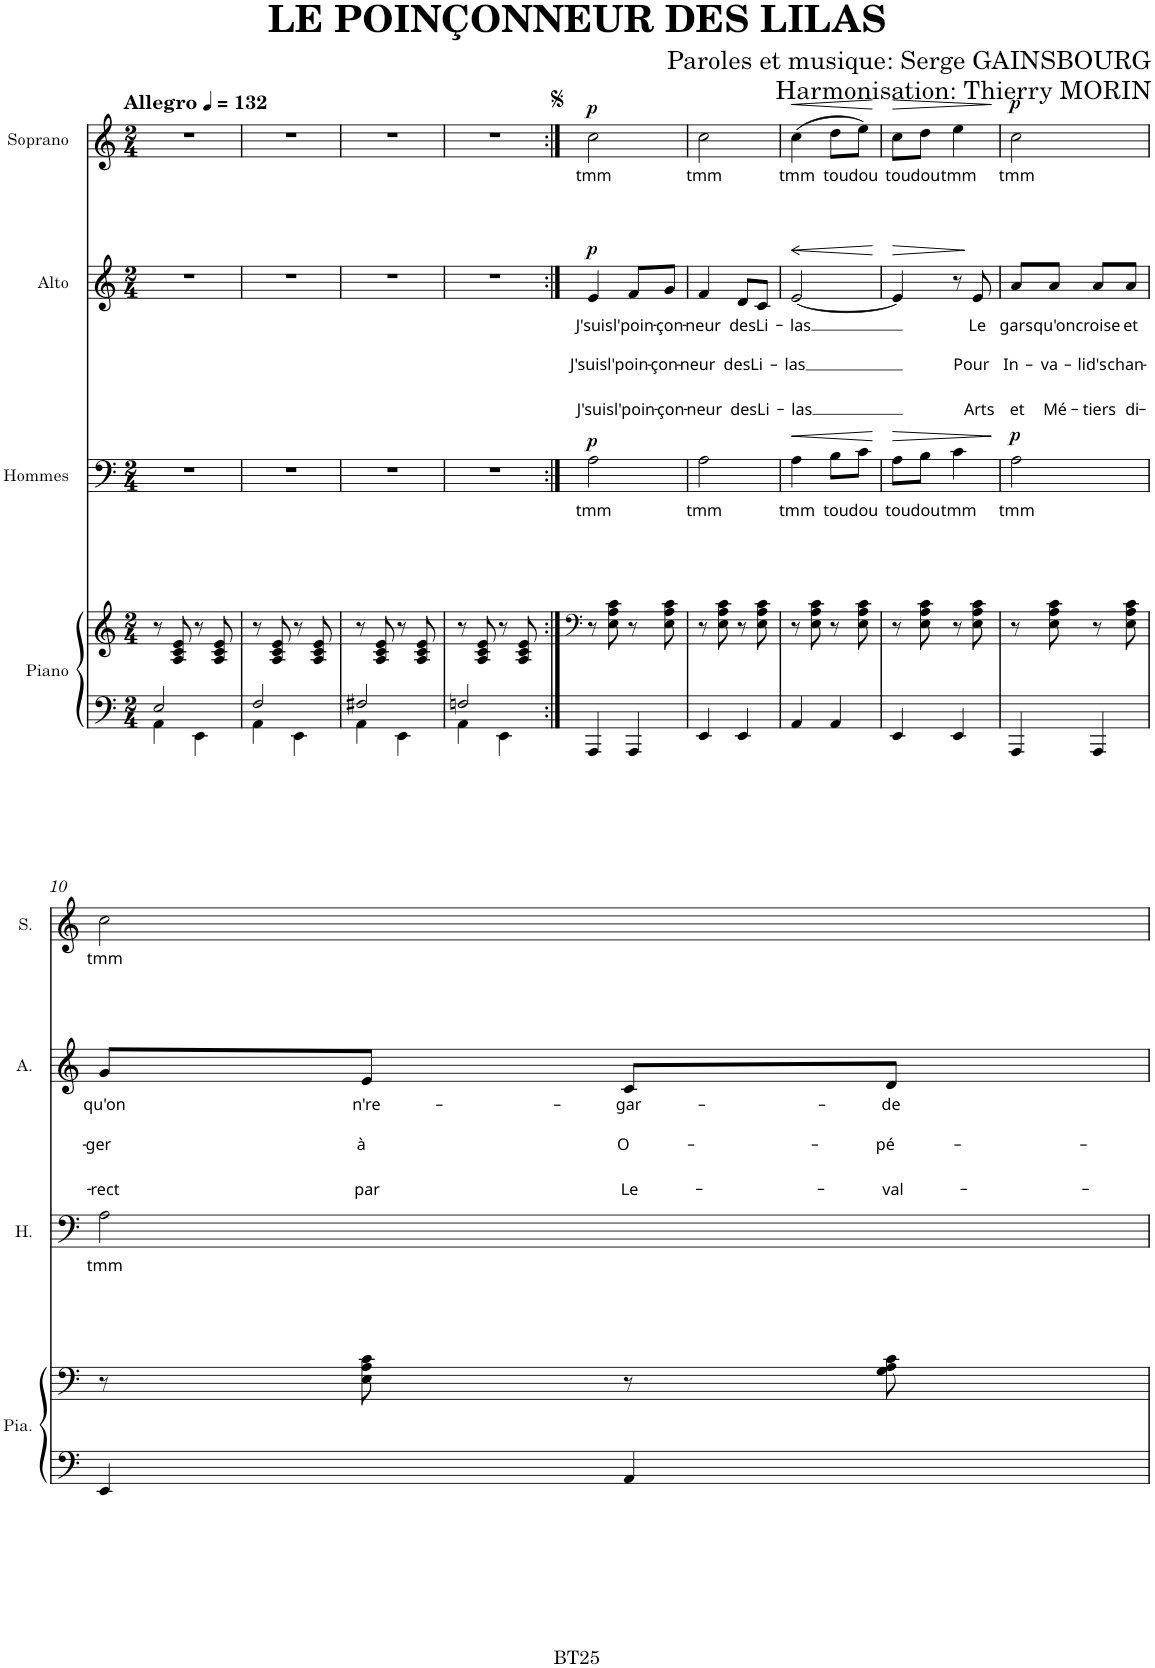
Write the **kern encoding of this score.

**kern	**kern	**kern	**text	**dynam	**kern	**text	**text	**text	**dynam	**kern	**text	**dynam
*part4	*part4	*part3	*part3	*part3	*part2	*part2	*part2	*part2	*part2	*part1	*part1	*part1
*staff5	*staff4	*staff3	*staff3	*staff3	*staff2	*staff2	*staff2	*staff2	*staff2	*staff1	*staff1	*staff1
*I"Piano	*	*I"Hommes	*	*	*I"Alto	*	*	*	*	*I"Soprano	*	*
*I'Pia.	*	*I'H.	*	*	*I'A.	*	*	*	*	*I'S.	*	*
*clefF4	*clefG2	*clefF4	*	*	*clefG2	*	*	*	*	*clefG2	*	*
*k[]	*k[]	*k[]	*	*	*k[]	*	*	*	*	*k[]	*	*
*M2/4	*M2/4	*M2/4	*	*	*M2/4	*	*	*	*	*M2/4	*	*
*MM132	*MM132	*MM132	*	*	*MM132	*	*	*	*	*MM132	*	*
=1	=1	=1	=1	=1	=1	=1	=1	=1	=1	=1	=1	=1
*^	*	*	*	*	*	*	*	*	*	*	*	*
!	!	!	!	!	!	!	!	!	!	!	!LO:TX:a:B:t=Allegro	!	!
2E/	4AA\	8r	2r	.	.	2r	.	.	.	.	2r	.	.
.	.	8A/ 8c/ 8e/	.	.	.	.	.	.	.	.	.	.	.
.	4EE\	8r	.	.	.	.	.	.	.	.	.	.	.
.	.	8A/ 8c/ 8e/	.	.	.	.	.	.	.	.	.	.	.
=2	=2	=2	=2	=2	=2	=2	=2	=2	=2	=2	=2	=2	=2
2F/	4AA\	8r	2r	.	.	2r	.	.	.	.	2r	.	.
.	.	8A/ 8c/ 8e/	.	.	.	.	.	.	.	.	.	.	.
.	4EE\	8r	.	.	.	.	.	.	.	.	.	.	.
.	.	8A/ 8c/ 8e/	.	.	.	.	.	.	.	.	.	.	.
=3	=3	=3	=3	=3	=3	=3	=3	=3	=3	=3	=3	=3	=3
2F#X/	4AA\	8r	2r	.	.	2r	.	.	.	.	2r	.	.
.	.	8A/ 8c/ 8e/	.	.	.	.	.	.	.	.	.	.	.
.	4EE\	8r	.	.	.	.	.	.	.	.	.	.	.
.	.	8A/ 8c/ 8e/	.	.	.	.	.	.	.	.	.	.	.
=4	=4	=4	=4	=4	=4	=4	=4	=4	=4	=4	=4	=4	=4
2Fn/	4AA\	8r	2r	.	.	2r	.	.	.	.	2r	.	.
.	.	8A/ 8c/ 8e/	.	.	.	.	.	.	.	.	.	.	.
.	4EE\	8r	.	.	.	.	.	.	.	.	.	.	.
.	.	8A/ 8c/ 8e/	.	.	.	.	.	.	.	.	.	.	.
*v	*v	*	*	*	*	*	*	*	*	*	*	*	*
=5:|!	=5:|!	=5:|!	=5:|!	=5:|!	=5:|!	=5:|!	=5:|!	=5:|!	=5:|!	=5:|!	=5:|!	=5:|!
*	*clefF4	*	*	*	*	*	*	*	*	*	*	*
!	!	!	!LO:LY:b	!LO:DY:a	!	!LO:LY:b	!LO:LY:b	!LO:LY:b	!LO:DY:a	!	!LO:LY:b	!LO:DY:a
4AAA/	8r	2A\	tmm	p	4e/	J'suis	J'suis	J'suis	p	2cc\	tmm	p
.	8E\ 8A\ 8c\	.	.	.	.	.	.	.	.	.	.	.
!	!	!	!	!	!	!LO:LY:b	!LO:LY:b	!LO:LY:b	!	!	!	!
4AAA/	8r	.	.	.	8f/L	l'poin-	l'poin-	l'poin-	.	.	.	.
!	!	!	!	!	!	!LO:LY:b	!LO:LY:b	!LO:LY:b	!	!	!	!
.	8E\ 8A\ 8c\	.	.	.	8g/J	-çon-	-çon-	-çon-	.	.	.	.
=6	=6	=6	=6	=6	=6	=6	=6	=6	=6	=6	=6	=6
!	!	!	!LO:LY:b	!	!	!LO:LY:b	!LO:LY:b	!LO:LY:b	!	!	!LO:LY:b	!
4EE/	8r	2A\	tmm	.	4f/	-neur	-neur	-neur	.	2cc\	tmm	.
.	8E\ 8A\ 8c\	.	.	.	.	.	.	.	.	.	.	.
!	!	!	!	!	!	!LO:LY:b	!LO:LY:b	!LO:LY:b	!	!	!	!
4EE/	8r	.	.	.	8d/L	des	des	des	.	.	.	.
!	!	!	!	!	!	!LO:LY:b	!LO:LY:b	!LO:LY:b	!	!	!	!
.	8E\ 8A\ 8c\	.	.	.	8c/J	Li-	Li-	Li-	.	.	.	.
=7	=7	=7	=7	=7	=7	=7	=7	=7	=7	=7	=7	=7
!	!	!	!LO:LY:b	!LO:HP:b	!	!LO:LY:b	!LO:LY:b	!LO:LY:b	!LO:HP:b	!	!LO:LY:b	!LO:HP:b
4AA/	8r	4A\	tmm	<	[<2e/	-las	-las	-las	<	(>4cc\	tmm	<
.	8E\ 8A\ 8c\	.	.	.	.	.	.	.	.	.	.	.
!	!	!	!LO:LY:b	!	!	!	!	!	!	!	!LO:LY:b	!
4AA/	8r	8B\L	tou	.	.	.	.	.	.	8dd\L	tou	.
!	!	!	!LO:LY:b	!	!	!	!	!	!	!	!LO:LY:b	!
.	8E\ 8A\ 8c\	8c\J	dou	.	.	.	.	.	.	8ee\J)	dou	.
.	.	.	.	.	.	.	.	.	[	.	.	[
=8	=8	=8	=8	=8	=8	=8	=8	=8	=8	=8	=8	=8
!	!	!	!LO:LY:b	!	!	!	!	!	!LO:HP:b	!	!LO:LY:b	!LO:HP:b
4EE/	8r	8A\L	tou	.	4e/]	.	.	.	<	8cc\L	tou	>
!	!	!	!LO:LY:b	!	!	!	!	!	!	!	!LO:LY:b	!
.	8E\ 8A\ 8c\	8B\J	dou	.	.	.	.	.	.	8dd\J	dou	.
!	!	!	!LO:LY:b	!	!	!	!	!	!	!	!LO:LY:b	!
4EE/	8r	4c\	tmm	.	8r	.	.	.	.	4ee\	tmm	.
!	!	!	!	!	!	!LO:LY:b	!LO:LY:b	!LO:LY:b	!	!	!	!
.	8E\ 8A\ 8c\	.	.	.	8e/	Le	Pour	Arts	[	.	.	.
.	.	.	.	[	.	.	.	.	.	.	.	]
=9	=9	=9	=9	=9	=9	=9	=9	=9	=9	=9	=9	=9
!	!	!	!LO:LY:b	!LO:DY:a	!	!LO:LY:b	!LO:LY:b	!LO:LY:b	!	!	!LO:LY:b	!LO:DY:a
4AAA/	8r	2A\	tmm	p	8a/L	gars	In-	et	.	2cc\	tmm	p
!	!	!	!	!	!	!LO:LY:b	!LO:LY:b	!LO:LY:b	!	!	!	!
.	8E\ 8A\ 8c\	.	.	.	8a/J	qu'on	-va-	Mé-	.	.	.	.
!	!	!	!	!	!	!LO:LY:b	!LO:LY:b	!LO:LY:b	!	!	!	!
4AAA/	8r	.	.	.	8a/L	croise	-lid's	-tiers	.	.	.	.
!	!	!	!	!	!	!LO:LY:b	!LO:LY:b	!LO:LY:b	!	!	!	!
.	8E\ 8A\ 8c\	.	.	.	8a/J	et	chan-	di-	.	.	.	.
!!LO:LB:g=z
=10	=10	=10	=10	=10	=10	=10	=10	=10	=10	=10	=10	=10
!	!	!	!LO:LY:b	!	!	!LO:LY:b	!LO:LY:b	!LO:LY:b	!	!	!LO:LY:b	!
4EE/	8r	2A\	tmm	.	8g/L	qu'on	-ger	-rect	.	2cc\	tmm	.
!	!	!	!	!	!	!LO:LY:b	!LO:LY:b	!LO:LY:b	!	!	!	!
.	8E\ 8A\ 8c\	.	.	.	8e/J	n're-	à	par	.	.	.	.
!	!	!	!	!	!	!LO:LY:b	!LO:LY:b	!LO:LY:b	!	!	!	!
4AA/	8r	.	.	.	8c/L	-gar-	O-	Le-	.	.	.	.
!	!	!	!	!	!	!LO:LY:b	!LO:LY:b	!LO:LY:b	!	!	!	!
.	8G\ 8A\ 8c\	.	.	.	8d/J	-de	-pé-	-val-	.	.	.	.
=	=	=	=	=	=	=	=	=	=	=	=	=
*-	*-	*-	*-	*-	*-	*-	*-	*-	*-	*-	*-	*-
